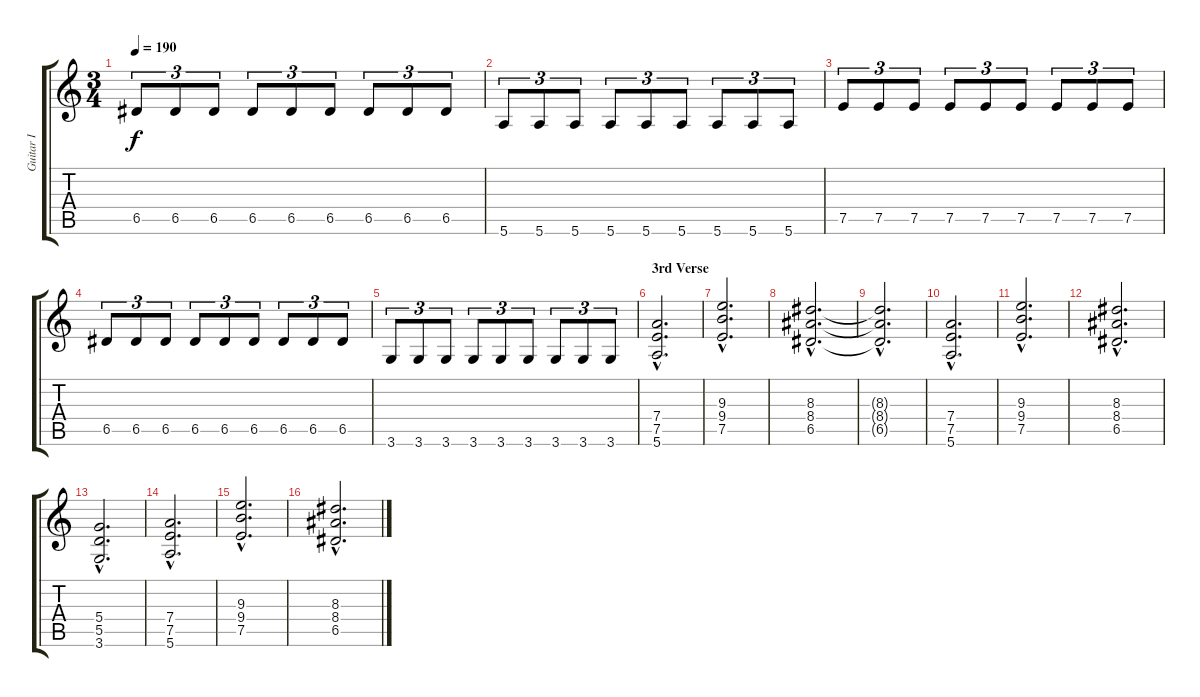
\track ("Guitar I" "Guitar I") {instrument distortionguitar}
\staff {score tabs}
\tuning (E4 B3 G3 D3 A2 E2) {hide}
\ts (3 4)
\tempo 190
\clef g2
\ks c
6.5.8{tu (3 2) dy f} 6.5.8{tu (3 2)} 6.5.8{tu (3 2)} 6.5.8{tu (3 2)} 6.5.8{tu (3 2)} 6.5.8{tu (3 2)} 6.5.8{tu (3 2)} 6.5.8{tu (3 2)} 6.5.8{tu (3 2)} |
5.6.8{tu (3 2)} 5.6.8{tu (3 2)} 5.6.8{tu (3 2)} 5.6.8{tu (3 2)} 5.6.8{tu (3 2)} 5.6.8{tu (3 2)} 5.6.8{tu (3 2)} 5.6.8{tu (3 2)} 5.6.8{tu (3 2)} |
7.5.8{tu (3 2)} 7.5.8{tu (3 2)} 7.5.8{tu (3 2)} 7.5.8{tu (3 2)} 7.5.8{tu (3 2)} 7.5.8{tu (3 2)} 7.5.8{tu (3 2)} 7.5.8{tu (3 2)} 7.5.8{tu (3 2)} |
6.5.8{tu (3 2)} 6.5.8{tu (3 2)} 6.5.8{tu (3 2)} 6.5.8{tu (3 2)} 6.5.8{tu (3 2)} 6.5.8{tu (3 2)} 6.5.8{tu (3 2)} 6.5.8{tu (3 2)} 6.5.8{tu (3 2)} |
3.6.8{tu (3 2)} 3.6.8{tu (3 2)} 3.6.8{tu (3 2)} 3.6.8{tu (3 2)} 3.6.8{tu (3 2)} 3.6.8{tu (3 2)} 3.6.8{tu (3 2)} 3.6.8{tu (3 2)} 3.6.8{tu (3 2)} |
\section ("" "3rd Verse")
(7.4{hac} 7.5{hac} 5.6{hac}).2{d} |
(9.3{hac} 9.4{hac} 7.5{hac}).2{d} |
(8.3{hac} 8.4{hac} 6.5{hac}).2{d} |
(8.3{hac t} 8.4{hac t} 6.5{hac t}).2{d} |
(7.4{hac} 7.5{hac} 5.6{hac}).2{d} |
(9.3{hac} 9.4{hac} 7.5{hac}).2{d} |
(8.3{hac} 8.4{hac} 6.5{hac}).2{d} |
(5.4{hac} 5.5{hac} 3.6{hac}).2{d} |
(7.4{hac} 7.5{hac} 5.6{hac}).2{d} |
(9.3{hac} 9.4{hac} 7.5{hac}).2{d} |
(8.3{hac} 8.4{hac} 6.5{hac}).2{d}
